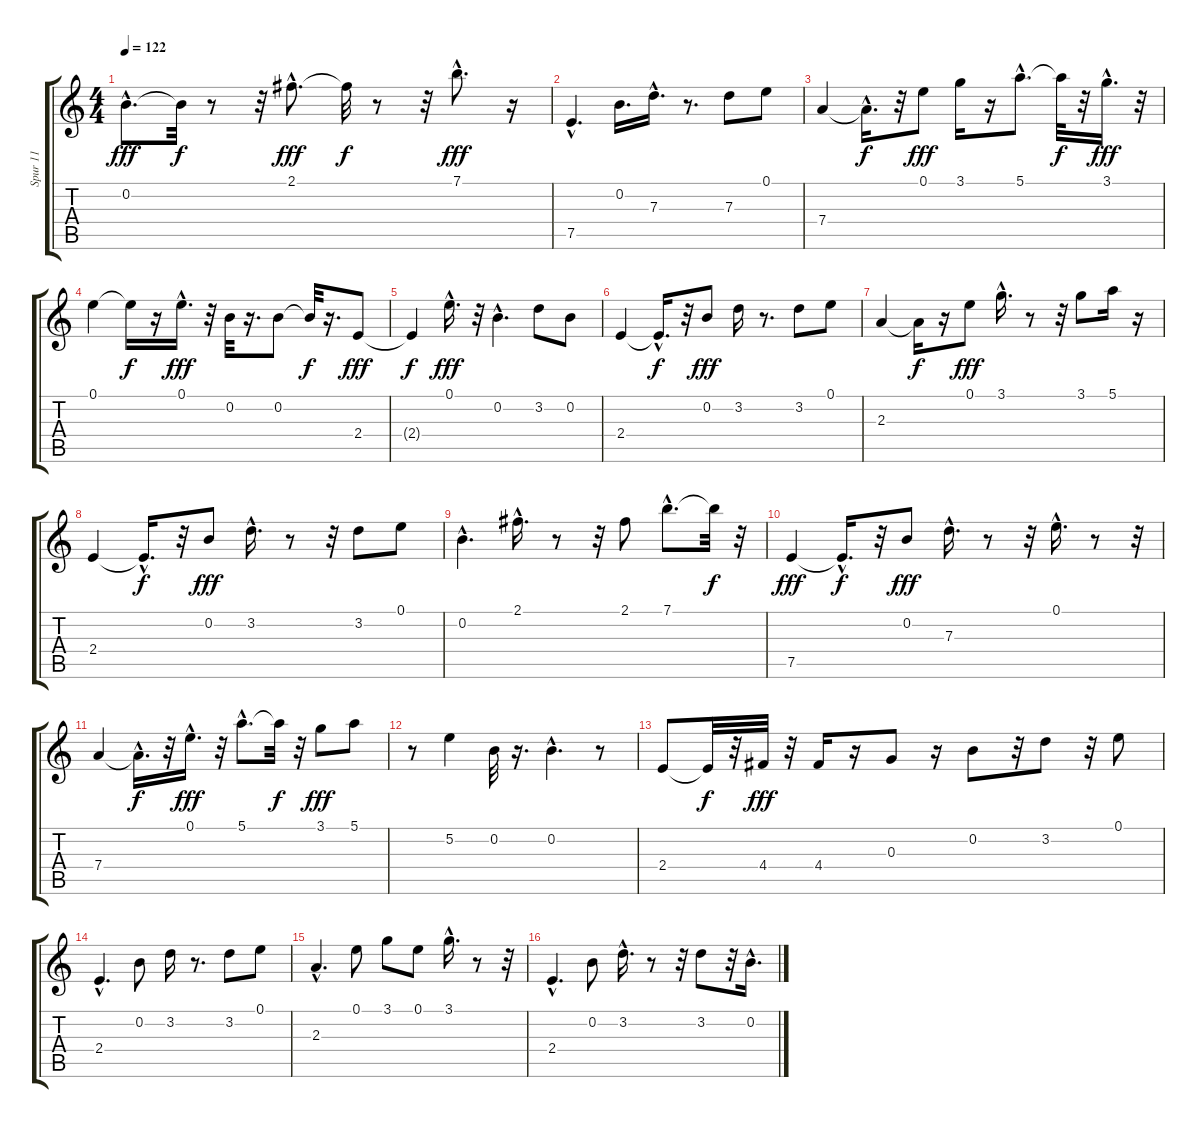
\track ("Spur 11" "Spur 11") {instrument electricbassfinger}
\staff {score tabs}
\tuning (E4 B3 G3 D3 A2 E2) {hide}
\ts (4 4)
\tempo 122
\clef g2
\ks c
0.2{hac}.8{d dy fff} 0.2{t}.32{dy f} r.8 r.32 2.1{hac}.8{d dy fff} 2.1{t}.32{dy f} r.8 r.32 7.1{hac}.8{d dy fff} r.16 |
7.5{hac}.4{d} 0.2.16{d} 7.3{hac}.16{d} r.8{d} 7.3.8 0.1.8 |
7.4.4 7.4{hac t}.16{d dy f} r.32 0.1.8{dy fff} 3.1.16 r.16 5.1{hac}.8{d} 5.1{t}.32{dy f} r.32 3.1{hac}.16{d dy fff} r.32 |
0.1.4 0.1{t}.16{dy f} r.16 0.1{hac}.16{d dy fff} r.32 0.2.32 r.16{d} 0.2.8 0.2{t}.32{dy f} r.16{d} 2.4.8{dy fff} |
2.4{t}.4{dy f} 0.1{hac}.16{d dy fff} r.32 0.2{hac}.4{d} 3.2.8 0.2.8 |
2.4.4 2.4{hac t}.16{d dy f} r.32 0.2.8{dy fff} 3.2.16 r.8{d} 3.2.8 0.1.8 |
2.3.4 2.3{t}.16{dy f} r.16 0.1.8{dy fff} 3.1{hac}.16{d} r.8 r.32 3.1.8 5.1.16 r.16 |
2.4.4 2.4{hac t}.16{d dy f} r.32 0.2.8{dy fff} 3.2{hac}.16{d} r.8 r.32 3.2.8 0.1.8 |
0.2{hac}.4{d} 2.1{hac}.16{d} r.8 r.32 2.1.8 7.1{hac}.8{d} 7.1{t}.32{dy f} r.32 |
7.5.4{dy fff} 7.5{hac t}.16{d dy f} r.32 0.2.8{dy fff} 7.3{hac}.16{d} r.8 r.32 0.1{hac}.16{d} r.8 r.32 |
7.4.4 7.4{hac t}.16{d dy f} r.32 0.1{hac}.16{d dy fff} r.32 5.1{hac}.8{d} 5.1{t}.32{dy f} r.32 3.1.8{dy fff} 5.1.8 |
r.8 5.2.4 0.2.32 r.16{d} 0.2{hac}.4{d} r.8 |
2.4.8 2.4{t}.32{dy f} r.32 4.4.32{dy fff} r.32 4.4.16 r.16 0.3.8 r.16 0.2.8 r.32 3.2.8 r.32 0.1.8 |
2.4{hac}.4{d} 0.2.8 3.2.16 r.8{d} 3.2.8 0.1.8 |
2.3{hac}.4{d} 0.1.8 3.1.8 0.1.8 3.1{hac}.16{d} r.8 r.32 |
2.4{hac}.4{d} 0.2.8 3.2{hac}.16{d} r.8 r.32 3.2.8 r.32 0.2{hac}.16{d}
